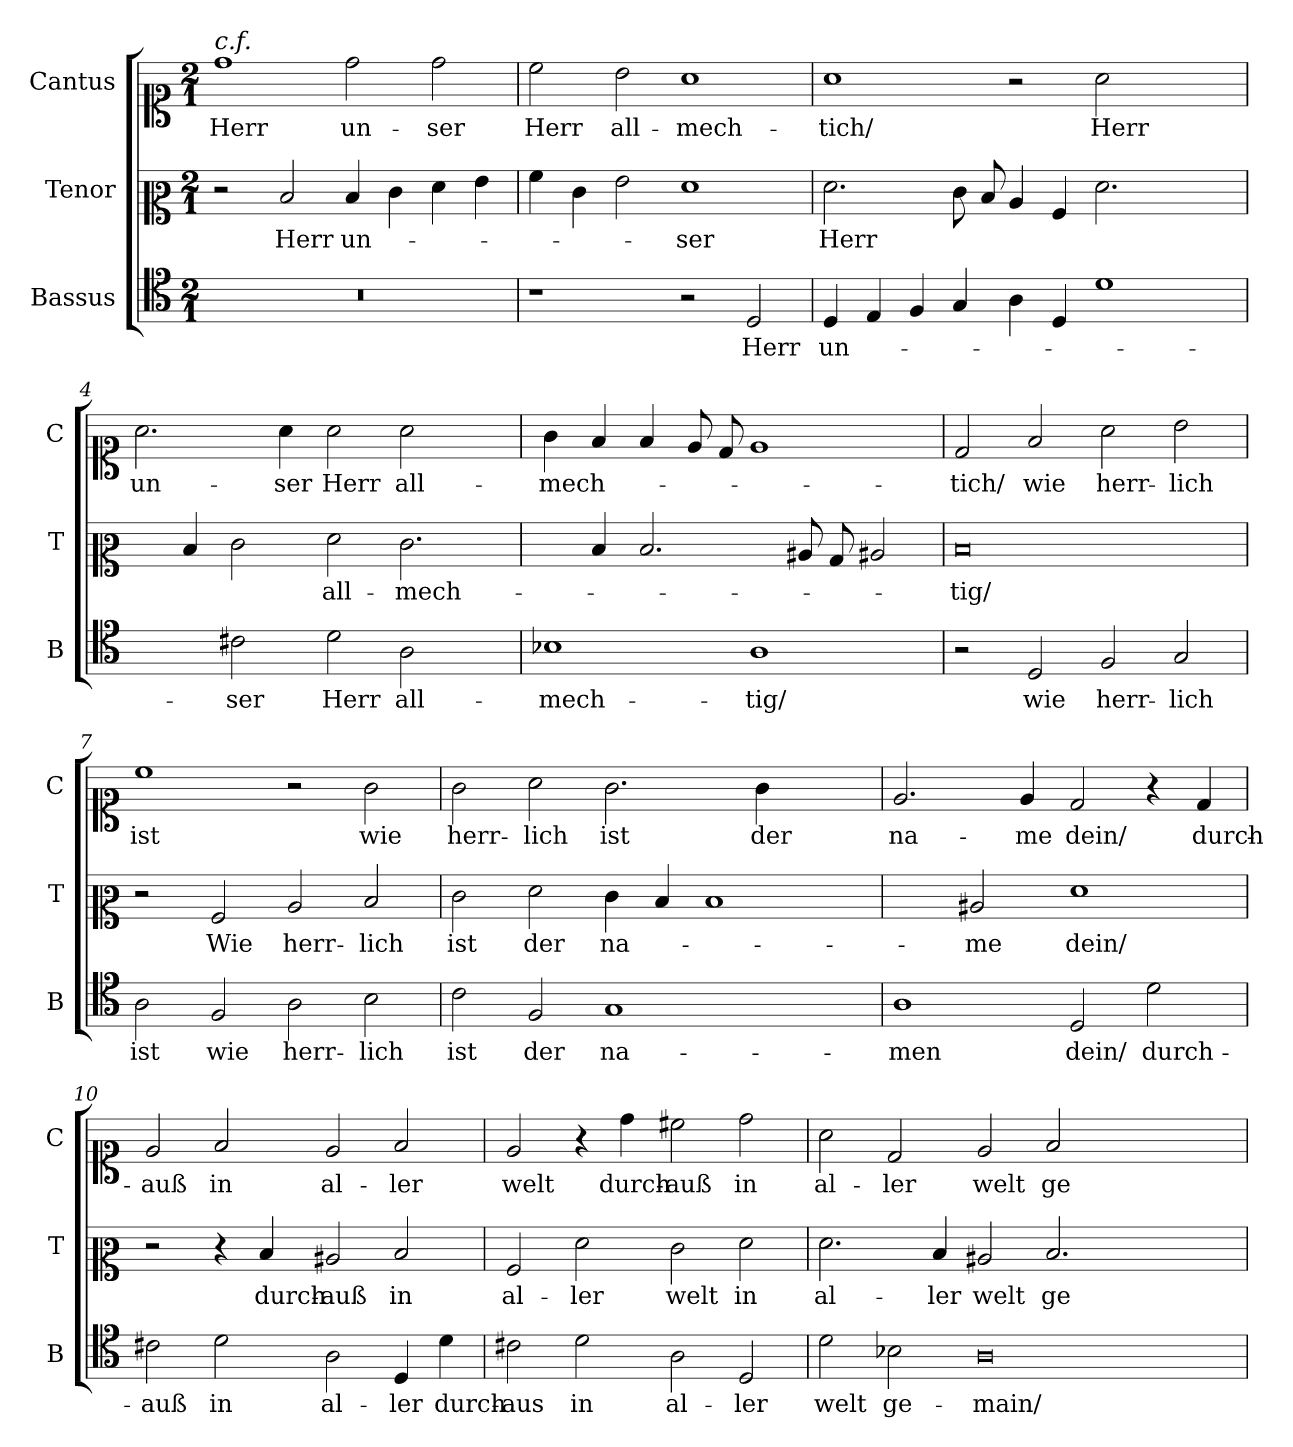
**kern	**text	**kern	**text	**kern	**text
*part3	*part3	*part2	*part2	*part1	*part1
*staff3	*staff3	*staff2	*staff2	*staff1	*staff1
*I"Bassus	*	*I"Tenor	*	*I"Cantus	*
*I'B	*	*I'T	*	*I'C	*
*clefC4	*	*clefC2	*	*clefC1	*
*k[]	*	*k[]	*	*k[]	*
*D:dor	*	*D:dor	*	*D:dor	*
*M2/1	*	*M2/1	*	*M2/1	*
*MM180	*	*MM180	*	*MM180	*
=1	=1	=1	=1	=1	=1
!	!	!	!	!LO:TX:a:i:t=c.f.	!
0r	.	2r	.	1dd	Herr
.	.	2d	Herr	.	.
.	.	4d	un-	2dd	un-
.	.	4e	.	.	.
.	.	4f	.	2dd	-ser
.	.	4g	.	.	.
=2	=2	=2	=2	=2	=2
1r	.	4a	.	2cc	Herr
.	.	4e	.	.	.
.	.	2g	.	2b	all-
2r	.	1f	-ser	1a	-mech-
2D	Herr	.	.	.	.
=3	=3	=3	=3	=3	=3
4D	un-	2.f	Herr	1a	-tich/
4E	.	.	.	.	.
4F	.	.	.	.	.
4G	.	8e	.	.	.
.	.	8d	.	.	.
4A	.	4c	.	2r	.
4D	.	4A	.	.	.
!	!	!	!	!	!LO:LY:i
1d	.	2.f	.	2a	Herr
.	.	.	.	2ryy	.
.	.	4ryy	.	.	.
=4	=4	=4	=4	=4	=4
!	!	!	!	!	!LO:LY:i
2ryy	.	4ryy	.	2.a	un-
.	.	4d	.	.	.
2c#X	-ser	2e	.	.	.
!	!	!	!	!	!LO:LY:i
.	.	.	.	4a	-ser
!	!	!	!	!	!LO:LY:i
2d	Herr	2f	all-	2a	Herr
!	!	!	!	!	!LO:LY:i
2A	all-	2.e	-mech-	2a	all-
4ryy	.	.	.	4ryy	.
=5	=5	=5	=5	=5	=5
!	!	!	!	!	!LO:LY:i
1B-X	-mech-	4ryy	.	4g	-mech-
.	.	4d	.	4f	.
.	.	2.d	.	4f	.
.	.	.	.	8e	.
.	.	.	.	8d	.
1A	-tig/	.	.	1e	.
.	.	8c#X	.	.	.
.	.	8B	.	.	.
.	.	2c#X	.	.	.
=6	=6	=6	=6	=6	=6
!	!	!	!	!	!LO:LY:i
2r	.	0d	-tig/	2d	-tich/
2D	wie	.	.	2f	wie
2F	herr-	.	.	2a	herr-
2G	-lich	.	.	2b	-lich
=7	=7	=7	=7	=7	=7
2A	ist	2r	.	1cc	ist
!	!LO:LY:i	!	!	!	!
2F	wie	2A	Wie	.	.
!	!LO:LY:i	!	!	!	!
2A	herr-	2c	herr-	2r	.
!	!LO:LY:i	!	!	!	!LO:LY:i
2B	-lich	2d	-lich	2g	wie
=8	=8	=8	=8	=8	=8
!	!LO:LY:i	!	!	!	!LO:LY:i
2c	ist	2e	ist	2g	herr-
!	!	!	!	!	!LO:LY:i
2F	der	2f	der	2a	-lich
!	!	!	!	!	!LO:LY:i
1G	na-	4e	na-	2.g	ist
.	.	4d	.	.	.
.	.	1d	.	.	.
.	.	.	.	4g	der
2ryy	.	.	.	2ryy	.
=9	=9	=9	=9	=9	=9
1A	-men	2ryy	.	2.e	na-
.	.	2c#X	-me	.	.
.	.	.	.	4e	-me
2D	dein/	1f	dein/	2d	dein/
2d	durch-	.	.	4r	.
.	.	.	.	4d	durch-
=10	=10	=10	=10	=10	=10
2c#X	-auß	2r	.	2e	-auß
2d	in	4r	.	2f	in
.	.	4d	durch-	.	.
2A	al-	2c#X	-auß	2e	al-
4D	-ler	2d	in	2f	-ler
!	!LO:LY:i	!	!	!	!
4d	durch-	.	.	.	.
=11	=11	=11	=11	=11	=11
!	!LO:LY:i	!	!	!	!
2c#X	-aus	2A	al-	2e	welt
!	!LO:LY:i	!	!	!	!
2d	in	2f	-ler	4r	.
!	!	!	!	!	!LO:LY:i
.	.	.	.	4dd	durch-
!	!LO:LY:i	!	!	!	!LO:LY:i
2A	al-	2e	welt	2cc#X	-auß
!	!LO:LY:i	!	!	!	!LO:LY:i
2D	-ler	2f	in	2dd	in
=12	=12	=12	=12	=12	=12
!	!	!	!	!	!LO:LY:i
2d	welt	2.f	al-	2a	al-
!	!	!	!	!	!LO:LY:i
2B-X	ge-	.	.	2d	-ler
.	.	4d	-ler	.	.
!	!	!	!	!	!LO:LY:i
0A	-main/	2c#X	welt	2e	welt
.	.	2.d	ge-	2f	ge-
.	.	.	.	1ryy	.
.	.	2.ryy	.	.	.
=	=	=	=	=	=
*-	*-	*-	*-	*-	*-
